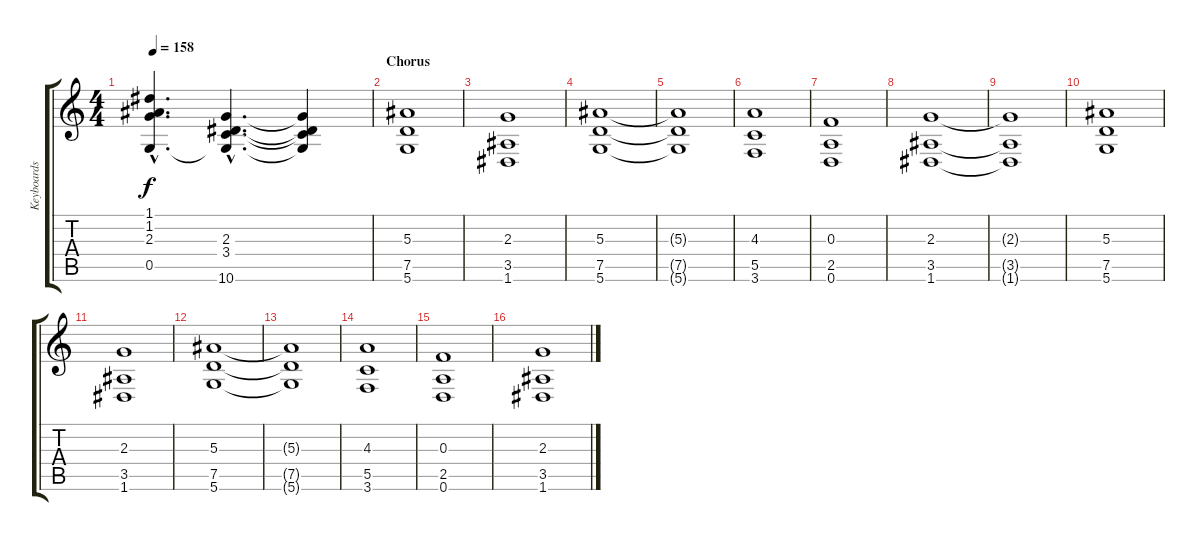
\track ("Keyboards" "Keyboards") {instrument stringensemble1}
\staff {score tabs}
\tuning (D5 A4 F4 C4 G3 D3) {hide}
\ts (4 4)
\tempo 158
\clef g2
\ks c
(1.1{hac} 1.2{hac} 2.3{hac} 0.5{hac t}).4{d dy f} (2.3{hac} 3.4{hac} 0.5{hac t} 10.6{hac}).4{d} (2.3{t} 3.4{t} 0.5{t} 10.6{t}).4 |
\section ("" "Chorus")
(5.3 7.5 5.6).1 |
(2.3 3.5 1.6).1 |
(5.3 7.5 5.6).1 |
(5.3{t} 7.5{t} 5.6{t}).1 |
(4.3 5.5 3.6).1 |
(0.3 2.5 0.6).1 |
(2.3 3.5 1.6).1 |
(2.3{t} 3.5{t} 1.6{t}).1 |
(5.3 7.5 5.6).1 |
(2.3 3.5 1.6).1 |
(5.3 7.5 5.6).1 |
(5.3{t} 7.5{t} 5.6{t}).1 |
(4.3 5.5 3.6).1 |
(0.3 2.5 0.6).1 |
(2.3 3.5 1.6).1
